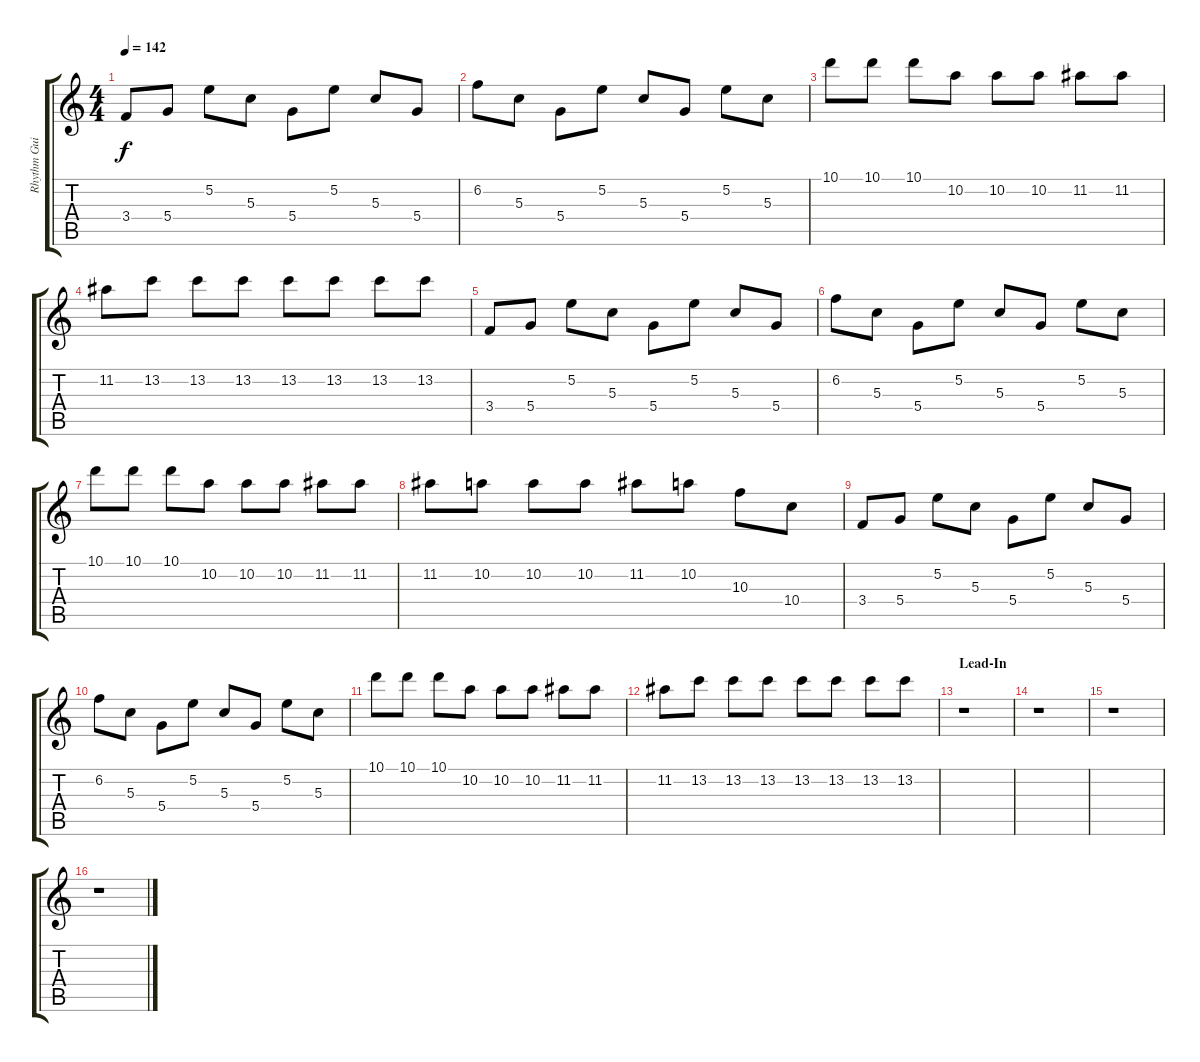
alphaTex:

\track ("Rhythm Guitar - Max Helyer" "Rhythm Gui") {instrument distortionguitar}
\staff {score tabs}
\tuning (E4 B3 G3 D3 A2 D2) {hide}
\ts (4 4)
\tempo 142
\clef g2
\ks c
3.4.8{dy f} 5.4.8 5.2.8 5.3.8 5.4.8 5.2.8 5.3.8 5.4.8 |
6.2.8 5.3.8 5.4.8 5.2.8 5.3.8 5.4.8 5.2.8 5.3.8 |
10.1.8 10.1.8 10.1.8 10.2.8 10.2.8 10.2.8 11.2.8 11.2.8 |
11.2.8 13.2.8 13.2.8 13.2.8 13.2.8 13.2.8 13.2.8 13.2.8 |
3.4.8 5.4.8 5.2.8 5.3.8 5.4.8 5.2.8 5.3.8 5.4.8 |
6.2.8 5.3.8 5.4.8 5.2.8 5.3.8 5.4.8 5.2.8 5.3.8 |
10.1.8 10.1.8 10.1.8 10.2.8 10.2.8 10.2.8 11.2.8 11.2.8 |
11.2.8 10.2.8 10.2.8 10.2.8 11.2.8 10.2.8 10.3.8 10.4.8 |
3.4.8 5.4.8 5.2.8 5.3.8 5.4.8 5.2.8 5.3.8 5.4.8 |
6.2.8 5.3.8 5.4.8 5.2.8 5.3.8 5.4.8 5.2.8 5.3.8 |
10.1.8 10.1.8 10.1.8 10.2.8 10.2.8 10.2.8 11.2.8 11.2.8 |
11.2.8 13.2.8 13.2.8 13.2.8 13.2.8 13.2.8 13.2.8 13.2.8 |
\section ("" "Lead-In")
r.1 |
r.1 |
r.1 |
r.1
